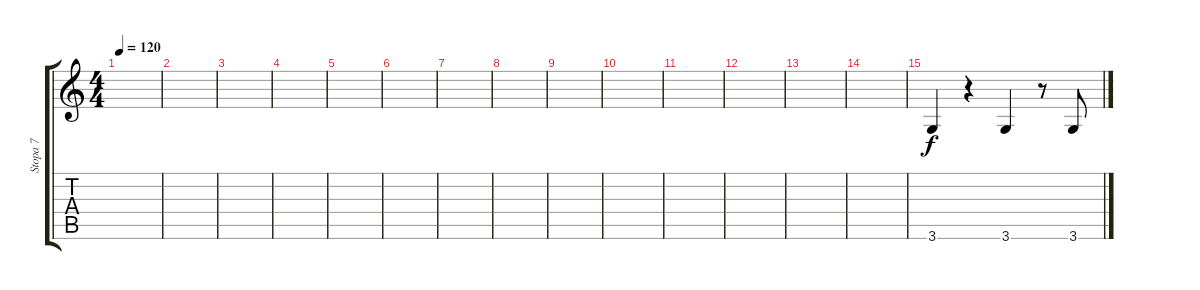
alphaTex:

\track ("Stopa 7" "Stopa 7") {instrument electricbassfinger}
\staff {score tabs}
\tuning (E4 B3 G3 D3 A2 E2) {hide}
\ts (4 4)
\tempo 120
\clef g2
\ks c
|
|
|
|
|
|
|
|
|
|
|
|
|
|
3.6.4 r.4 3.6.4 r.8 3.6.8
